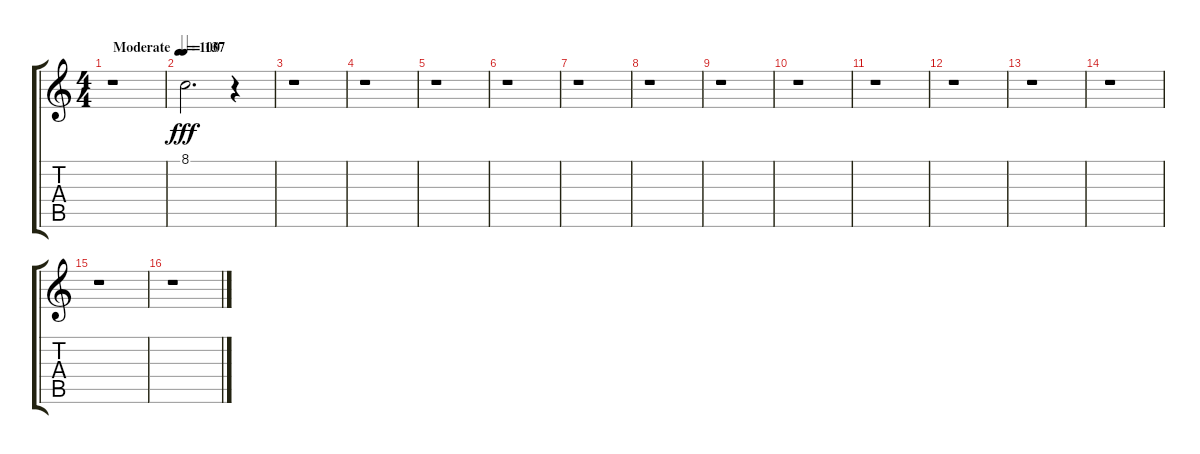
\track "" {instrument reversecymbal}
\staff {score tabs}
\tuning (E4 B3 G3 D3 A2 E2) {hide}
\ts (4 4)
\tempo (100 "Moderate")
\clef g2
\ks c
r.1{dy fff instrument reversecymbal} |
\tempo 137
8.1.2{d} r.4 |
r.1 |
r.1 |
r.1 |
r.1 |
r.1 |
r.1 |
r.1 |
r.1 |
r.1 |
r.1 |
r.1 |
r.1 |
r.1 |
r.1
